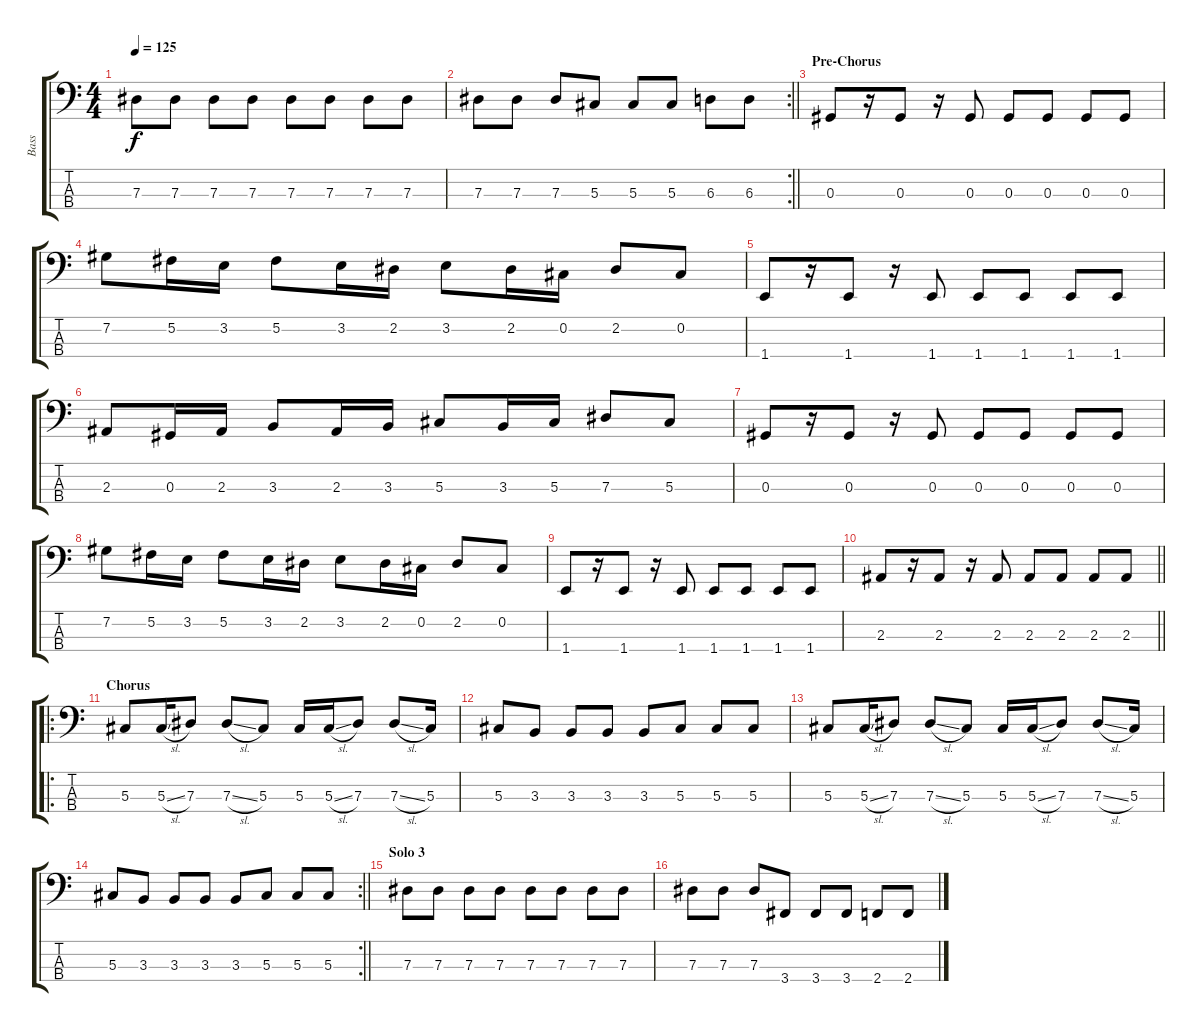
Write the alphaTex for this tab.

\track ("Bass" "Bass") {instrument electricbassfinger}
\staff {score tabs}
\tuning (Gb2 Db2 Ab1 Eb1) {hide}
\ts (4 4)
\tempo 125
\clef f4
\ks c
7.3.8{dy f} 7.3.8 7.3.8 7.3.8 7.3.8 7.3.8 7.3.8 7.3.8 |
\rc 2
\barLineRight lightlight
7.3.8 7.3.8 7.3.8 5.3.8 5.3.8 5.3.8 6.3.8 6.3.8 |
\section ("" "Pre-Chorus")
0.3.8 r.16 0.3.8 r.16 0.3.8 0.3.8 0.3.8 0.3.8 0.3.8 |
7.2.8 5.2.16 3.2.16 5.2.8 3.2.16 2.2.16 3.2.8 2.2.16 0.2.16 2.2.8 0.2.8 |
1.4.8 r.16 1.4.8 r.16 1.4.8 1.4.8 1.4.8 1.4.8 1.4.8 |
2.3.8 0.3.16 2.3.16 3.3.8 2.3.16 3.3.16 5.3.8 3.3.16 5.3.16 7.3.8 5.3.8 |
0.3.8 r.16 0.3.8 r.16 0.3.8 0.3.8 0.3.8 0.3.8 0.3.8 |
7.2.8 5.2.16 3.2.16 5.2.8 3.2.16 2.2.16 3.2.8 2.2.16 0.2.16 2.2.8 0.2.8 |
1.4.8 r.16 1.4.8 r.16 1.4.8 1.4.8 1.4.8 1.4.8 1.4.8 |
\barLineRight lightlight
2.3.8 r.16 2.3.8 r.16 2.3.8 2.3.8 2.3.8 2.3.8 2.3.8 |
\ro
\section ("" "Chorus")
5.3.8 5.3{sl}.16 7.3.8 7.3{sl}.8 5.3.8 5.3.16 5.3{sl}.16 7.3.8 7.3{sl}.8 5.3.16 |
5.3.8 3.3.8 3.3.8 3.3.8 3.3.8 5.3.8 5.3.8 5.3.8 |
5.3.8 5.3{sl}.16 7.3.8 7.3{sl}.8 5.3.8 5.3.16 5.3{sl}.16 7.3.8 7.3{sl}.8 5.3.16 |
\rc 2
\barLineRight lightlight
5.3.8 3.3.8 3.3.8 3.3.8 3.3.8 5.3.8 5.3.8 5.3.8 |
\section ("" "Solo 3")
7.3.8 7.3.8 7.3.8 7.3.8 7.3.8 7.3.8 7.3.8 7.3.8 |
7.3.8 7.3.8 7.3.8 3.4.8 3.4.8 3.4.8 2.4.8 2.4.8
